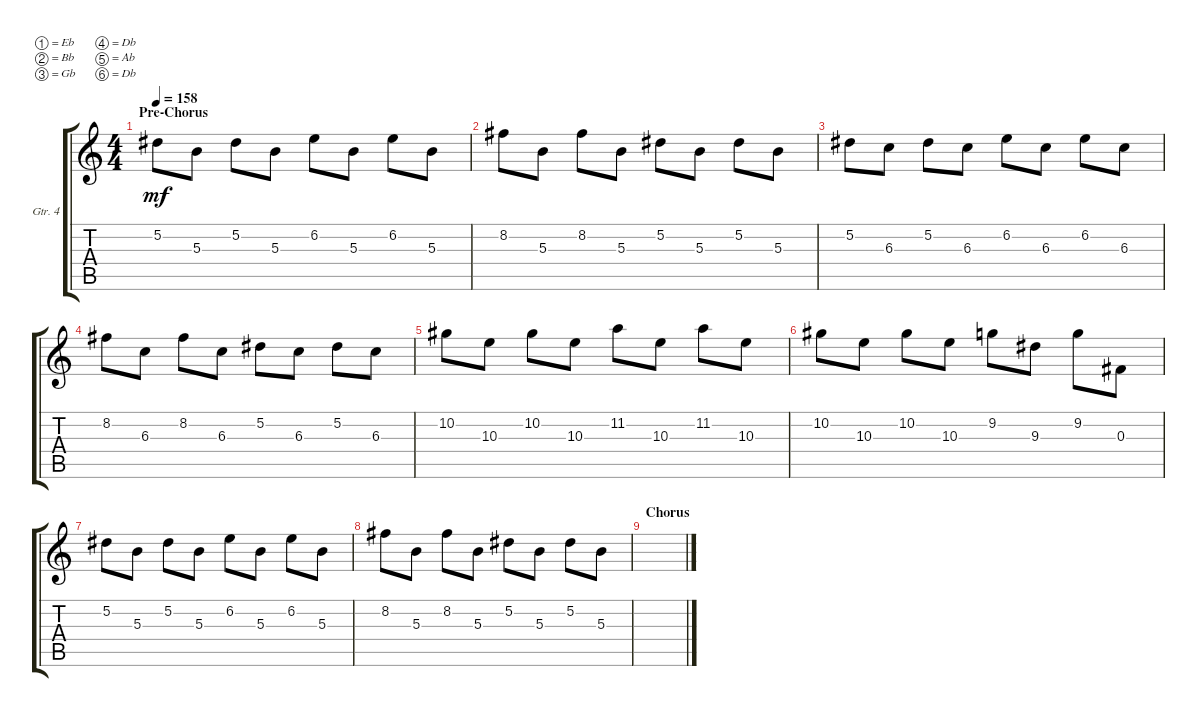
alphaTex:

\defaultSystemsLayout 4
\bracketExtendMode groupsimilarinstruments
\firstSystemTrackNameOrientation horizontal
\otherSystemsTrackNameOrientation horizontal
\track ("Electric Guitar" "Gtr. 4") {instrument electricguitarclean}
\staff {score tabs}
\tuning (Eb4 Bb3 Gb3 Db3 Ab2 Db2)
\ts (4 4)
\section ("" "Pre-Chorus")
\tempo 158
\clef g2
\ks c
5.2.8{dy mf} 5.3.8 5.2.8 5.3.8 6.2.8 5.3.8 6.2.8 5.3.8 |
8.2.8 5.3.8 8.2.8 5.3.8 5.2.8 5.3.8 5.2.8 5.3.8 |
5.2.8 6.3.8 5.2.8 6.3.8 6.2.8 6.3.8 6.2.8 6.3.8 |
8.2.8 6.3.8 8.2.8 6.3.8 5.2.8 6.3.8 5.2.8 6.3.8 |
10.2.8 10.3.8 10.2.8 10.3.8 11.2.8 10.3.8 11.2.8 10.3.8 |
10.2.8 10.3.8 10.2.8 10.3.8 9.2.8 9.3.8 9.2.8 0.3.8 |
5.2.8 5.3.8 5.2.8 5.3.8 6.2.8 5.3.8 6.2.8 5.3.8 |
8.2.8 5.3.8 8.2.8 5.3.8 5.2.8 5.3.8 5.2.8 5.3.8 |
\section ("" "Chorus")
